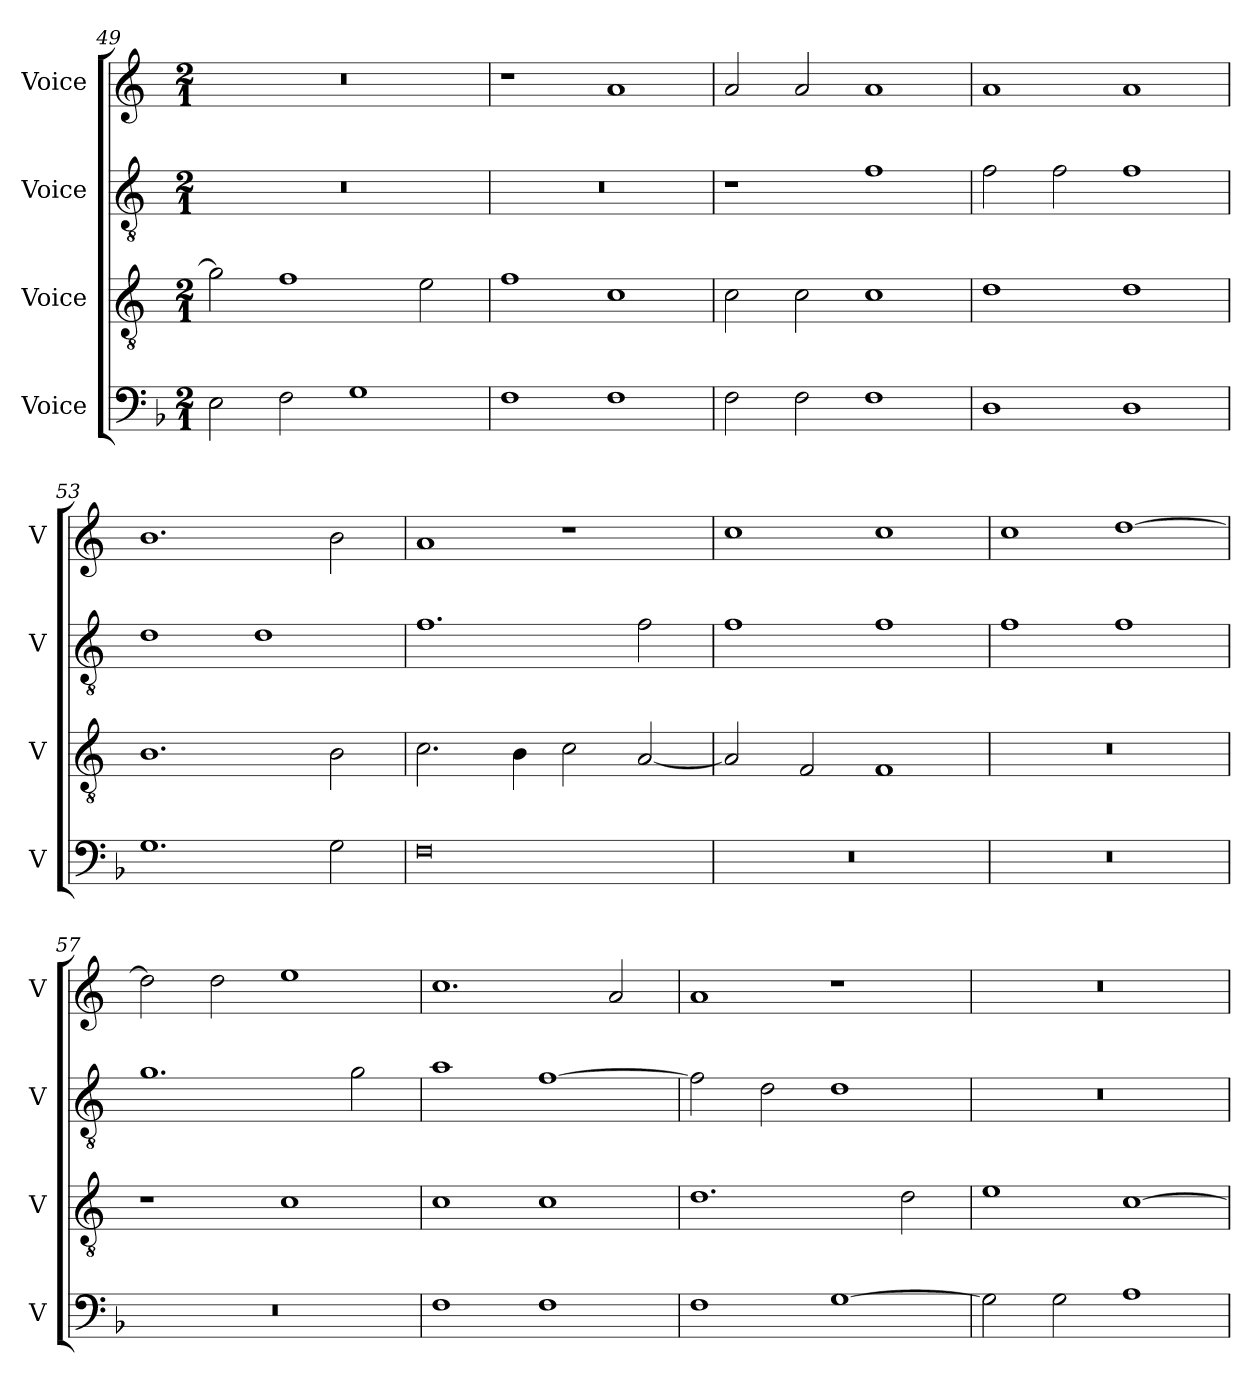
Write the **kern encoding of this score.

**kern	**kern	**kern	**kern
*part4	*part3	*part2	*part1
*staff4	*staff3	*staff2	*staff1
*I"Voice	*I"Voice	*I"Voice	*I"Voice
*I'V	*I'V	*I'V	*I'V
!!LO:LB:g=z
*clefF4	*clefGv2	*clefGv2	*clefG2
*k[b-]	*k[]	*k[]	*k[]
*M2/1	*M2/1	*M2/1	*M2/1
=49	=49	=49	=49
2E\	2g\]	0r	0r
2F\	1f	.	.
1G	.	.	.
.	2e\	.	.
=50	=50	=50	=50
1F	1f	0r	1r
1F	1c	.	1a
=51	=51	=51	=51
2F\	2c\	1r	2a/
2F\	2c\	.	2a/
1F	1c	1f	1a
=52	=52	=52	=52
1D	1d	2f\	1a
.	.	2f\	.
1D	1d	1f	1a
!!LO:LB:g=z
=53	=53	=53	=53
1.G	1.B	1d	1.b
.	.	1d	.
2G\	2B\	.	2b\
=54	=54	=54	=54
0F	2.c\	1.f	1a
.	4B\	.	.
.	2c\	.	1r
.	[2A/	2f\	.
=55	=55	=55	=55
0r	2A/]	1f	1cc
.	2F/	.	.
.	1F	1f	1cc
=56	=56	=56	=56
0r	0r	1f	1cc
.	.	1f	[1dd
!!LO:LB:g=z
=57	=57	=57	=57
0r	1r	1.g	2dd\]
.	.	.	2dd\
.	1c	.	1ee
.	.	2g\	.
=58	=58	=58	=58
*k[]	*	*	*
1F	1c	1a	1.cc
1F	1c	[1f	.
.	.	.	2a/
=59	=59	=59	=59
1F	1.d	2f\]	1a
.	.	2d\	.
[1G	.	1d	1r
.	2d\	.	.
=60	=60	=60	=60
2G\]	1e	0r	0r
2G\	.	.	.
1A	[1c	.	.
=	=	=	=
*-	*-	*-	*-
